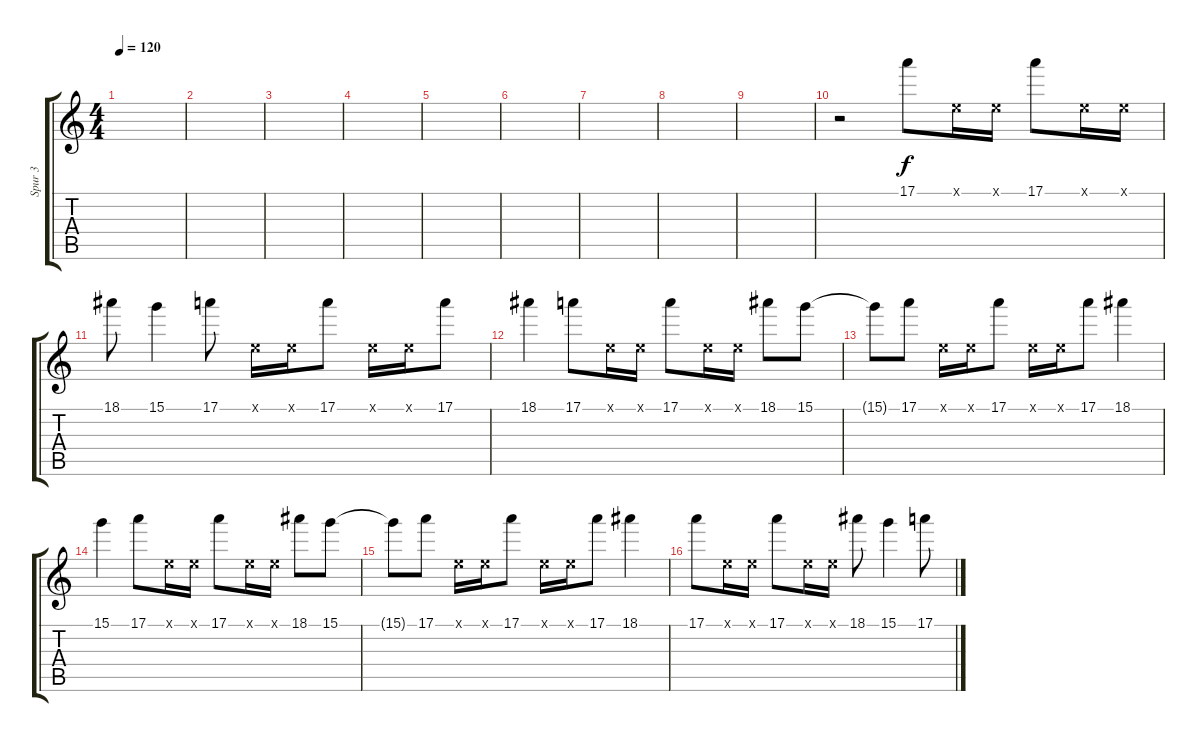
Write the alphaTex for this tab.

\track ("Spur 3" "Spur 3") {instrument overdrivenguitar}
\staff {score tabs}
\tuning (E4 B3 G3 D3 A2 E2) {hide}
\ts (4 4)
\tempo 120
\clef g2
\ks c
|
|
|
|
|
|
|
|
|
r.2 17.1.8 0.1{x}.16 0.1{x}.16 17.1.8 0.1{x}.16 0.1{x}.16 |
18.1.8 15.1.4 17.1.8 0.1{x}.16 0.1{x}.16 17.1.8 0.1{x}.16 0.1{x}.16 17.1.8 |
18.1.4 17.1.8 0.1{x}.16 0.1{x}.16 17.1.8 0.1{x}.16 0.1{x}.16 18.1.8 15.1.8 |
15.1{t}.8 17.1.8 0.1{x}.16 0.1{x}.16 17.1.8 0.1{x}.16 0.1{x}.16 17.1.8 18.1.4 |
15.1.4 17.1.8 0.1{x}.16 0.1{x}.16 17.1.8 0.1{x}.16 0.1{x}.16 18.1.8 15.1.8 |
15.1{t}.8 17.1.8 0.1{x}.16 0.1{x}.16 17.1.8 0.1{x}.16 0.1{x}.16 17.1.8 18.1.4 |
17.1.8 0.1{x}.16 0.1{x}.16 17.1.8 0.1{x}.16 0.1{x}.16 18.1.8 15.1.4 17.1.8
